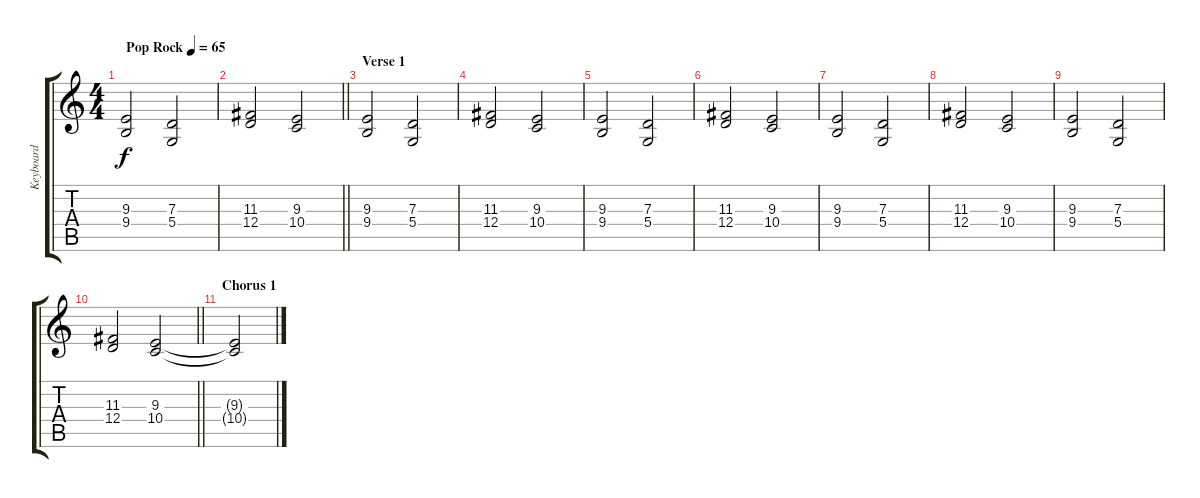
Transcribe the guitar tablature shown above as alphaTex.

\track ("Keyboard" "Keyboard") {instrument drawbarorgan}
\staff {score tabs}
\tuning (E4 B3 G3 D3 A2 E2) {hide}
\ts (4 4)
\tempo (65 "Pop Rock")
\clef g2
\ks c
(9.3 9.4).2{dy f instrument drawbarorgan} (7.3 5.4).2 |
\barLineRight lightlight
(11.3 12.4).2 (9.3 10.4).2 |
\section ("" "Verse 1")
(9.3 9.4).2 (7.3 5.4).2 |
(11.3 12.4).2 (9.3 10.4).2 |
(9.3 9.4).2 (7.3 5.4).2 |
(11.3 12.4).2 (9.3 10.4).2 |
(9.3 9.4).2 (7.3 5.4).2 |
(11.3 12.4).2 (9.3 10.4).2 |
(9.3 9.4).2 (7.3 5.4).2 |
\barLineRight lightlight
(11.3 12.4).2 (9.3 10.4).2 |
\section ("" "Chorus 1")
(9.3{t} 10.4{t}).2
